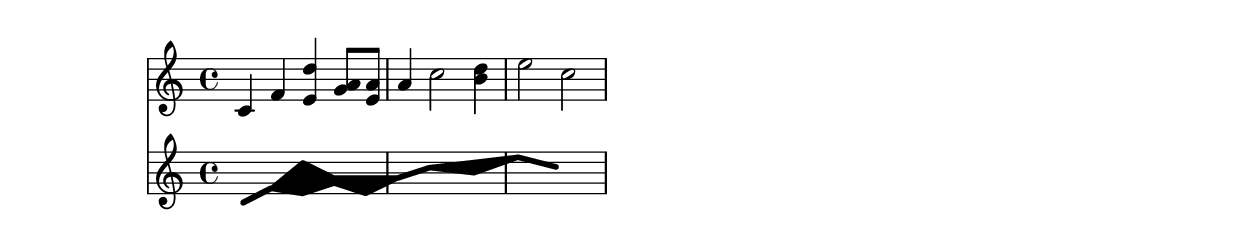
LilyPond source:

%% Do not edit this file; it is automatically
%% generated from LSR http://lsr.dsi.unimi.it
%% This file is in the public domain.
\version "2.13.16"

\header {
  lsrtags = "simultaneous-notes, chords, keyboards"

%% Translation of GIT committish: 5a7301fc350ffc3ab5bd3a2084c91666c9e9a549
  texidoces = "
Los «clusters» o racimos son un mecanismo para indicar la
interpretación de un ámbito de notas al mismo tiempo.

"
  doctitlees = "Clusters («racimos»)"

  texidoc = "
Clusters are a device to denote that a complete range of notes is to be
played.

"
  doctitle = "Clusters"
} % begin verbatim

fragment = \relative c' {
  c4 f <e d'>4
  <g a>8 <e a> a4 c2 <d b>4
  e2 c
}

<<
  \new Staff \fragment
  \new Staff \makeClusters \fragment
>>

